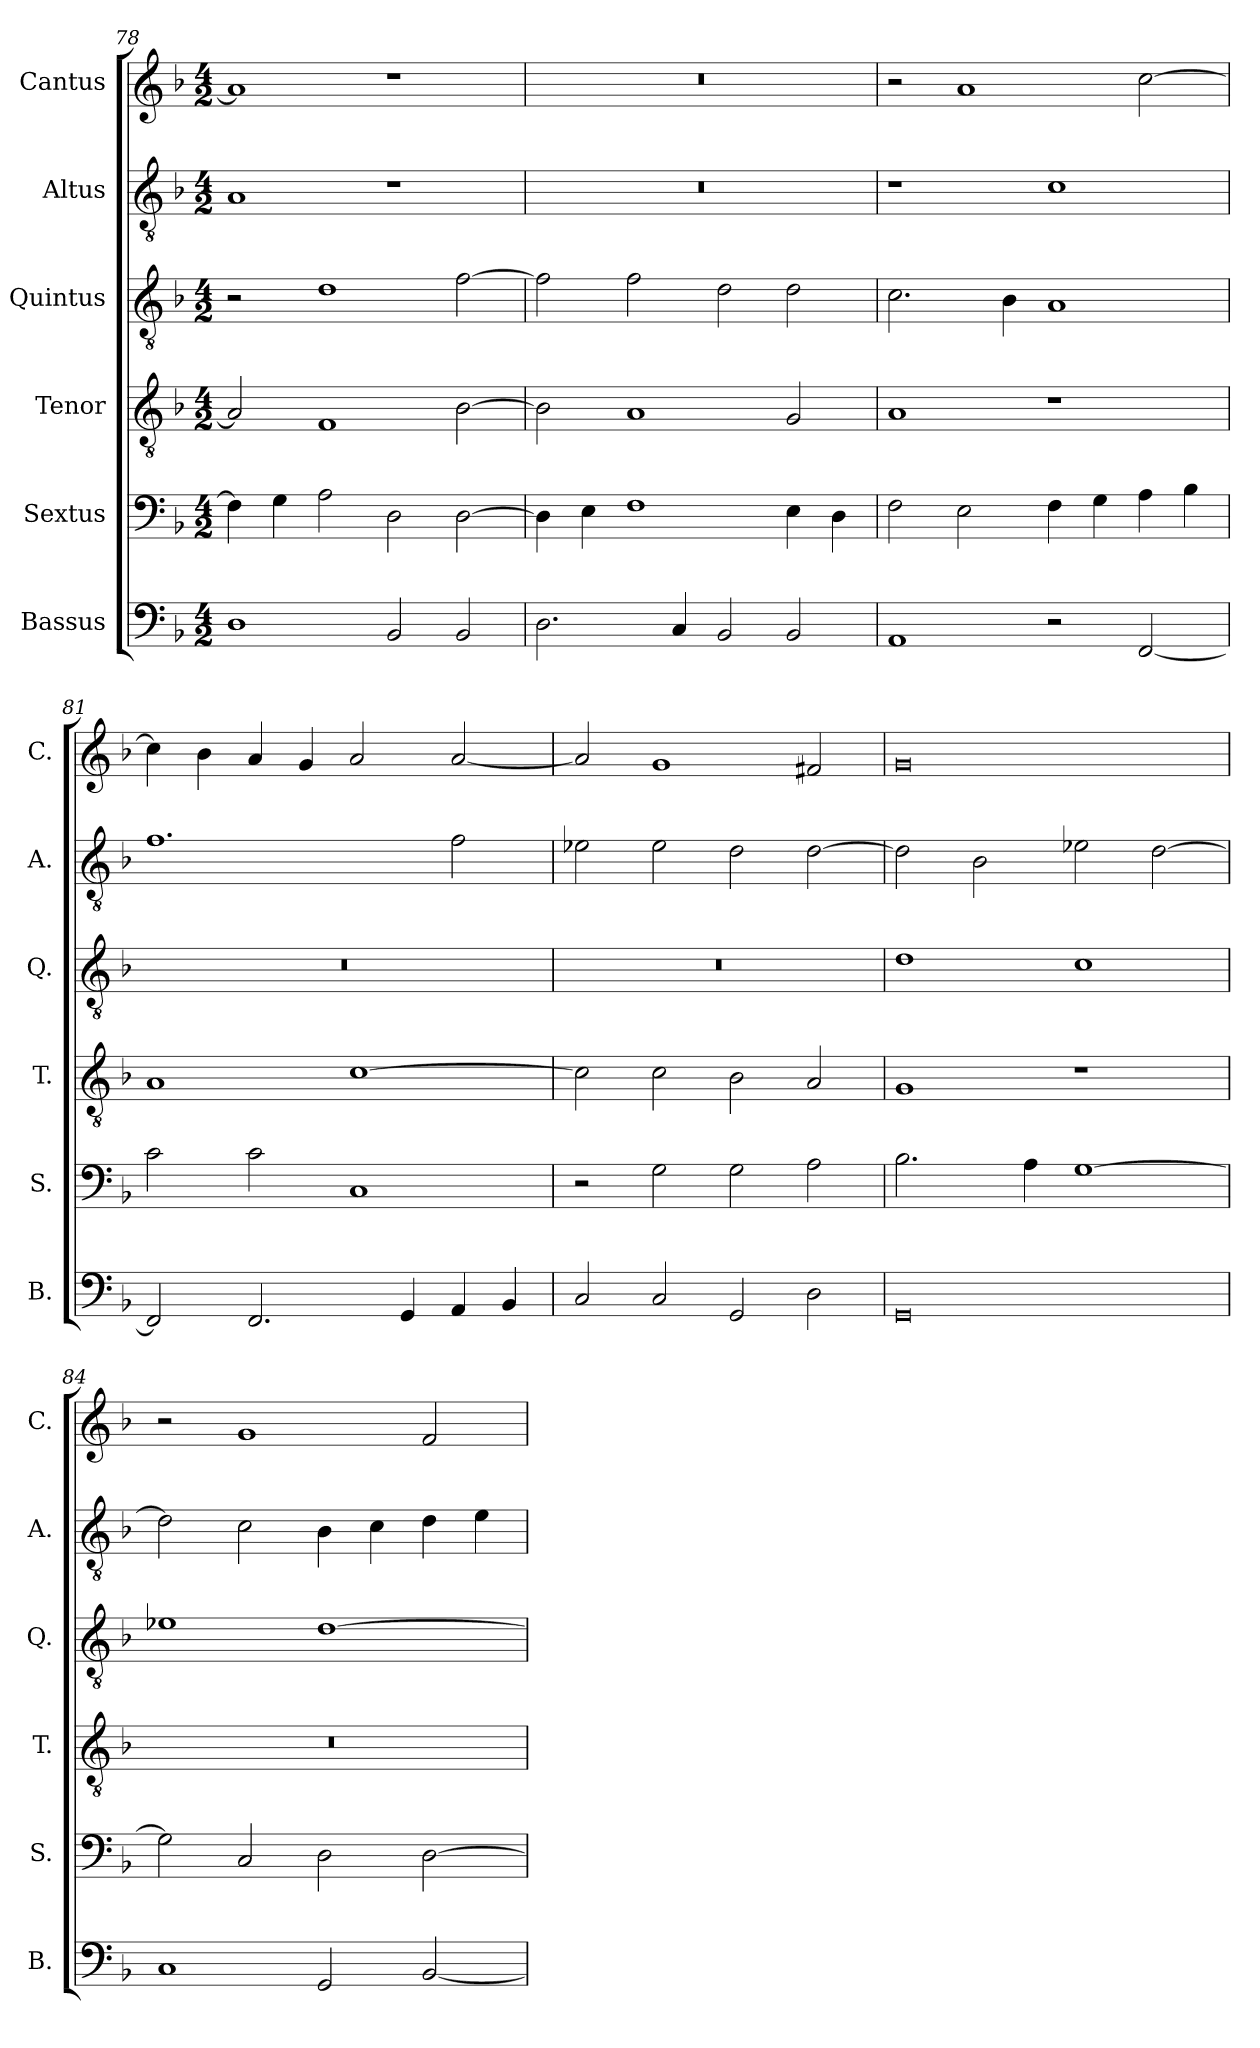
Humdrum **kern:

**kern	**kern	**kern	**kern	**kern	**kern
*part6	*part5	*part4	*part3	*part2	*part1
*staff6	*staff5	*staff4	*staff3	*staff2	*staff1
*I"Bassus	*I"Sextus	*I"Tenor	*I"Quintus	*I"Altus	*I"Cantus
*I'B.	*I'S.	*I'T.	*I'Q.	*I'A.	*I'C.
*clefF4	*clefF4	*clefGv2	*clefGv2	*clefGv2	*clefG2
*k[b-]	*k[b-]	*k[b-]	*k[b-]	*k[b-]	*k[b-]
*F:	*F:	*F:	*F:	*F:	*F:
*M4/2	*M4/2	*M4/2	*M4/2	*M4/2	*M4/2
=78	=78	=78	=78	=78	=78
1D	4F\]	2A/]	2r	1A	1a]
.	4G\	.	.	.	.
.	2A\	1F	1d	.	.
2BB-/	2D\	.	.	1r	1r
2BB-/	[2D\	[2B-\	[2f\	.	.
!!LO:LB:g=z
=79	=79	=79	=79	=79	=79
2.D\	4D\]	2B-\]	2f\]	0r	0r
.	4E\	.	.	.	.
.	1F	1A	2f\	.	.
4C/	.	.	.	.	.
2BB-/	.	.	2d\	.	.
2BB-/	4E\	2G/	2d\	.	.
.	4D\	.	.	.	.
=80	=80	=80	=80	=80	=80
1AA	2F\	1A	2.c\	1r	2r
.	2E\	.	.	.	1a
.	.	.	4B-\	.	.
2r	4F\	1r	1A	1c	.
.	4G\	.	.	.	.
[2FF/	4A\	.	.	.	[2cc\
.	4B-\	.	.	.	.
=81	=81	=81	=81	=81	=81
2FF/]	2c\	1A	0r	1.f	4cc\]
.	.	.	.	.	4b-\
2.FF/	2c\	.	.	.	4a/
.	.	.	.	.	4g/
.	1C	[1c	.	.	2a/
4GG/	.	.	.	.	.
4AA/	.	.	.	2f\	[2a/
4BB-/	.	.	.	.	.
=82	=82	=82	=82	=82	=82
2C/	2r	2c\]	0r	2e-X\	2a/]
2C/	2G\	2c\	.	2e-\	1g
2GG/	2G\	2B-\	.	2d\	.
2D\	2A\	2A/	.	[2d\	2f#X/
=83	=83	=83	=83	=83	=83
0GG	2.B-\	1G	1d	2d\]	0g
.	.	.	.	2B-\	.
.	4A\	.	.	.	.
.	[1G	1r	1c	2e-X\	.
.	.	.	.	[2d\	.
=84	=84	=84	=84	=84	=84
1C	2G\]	0r	1e-X	2d\]	2r
.	2C/	.	.	2c\	1g
2GG/	2D\	.	[1d	4B-\	.
.	.	.	.	4c\	.
[2BB-/	[2D\	.	.	4d\	2f/
.	.	.	.	4e\	.
=	=	=	=	=	=
*-	*-	*-	*-	*-	*-
